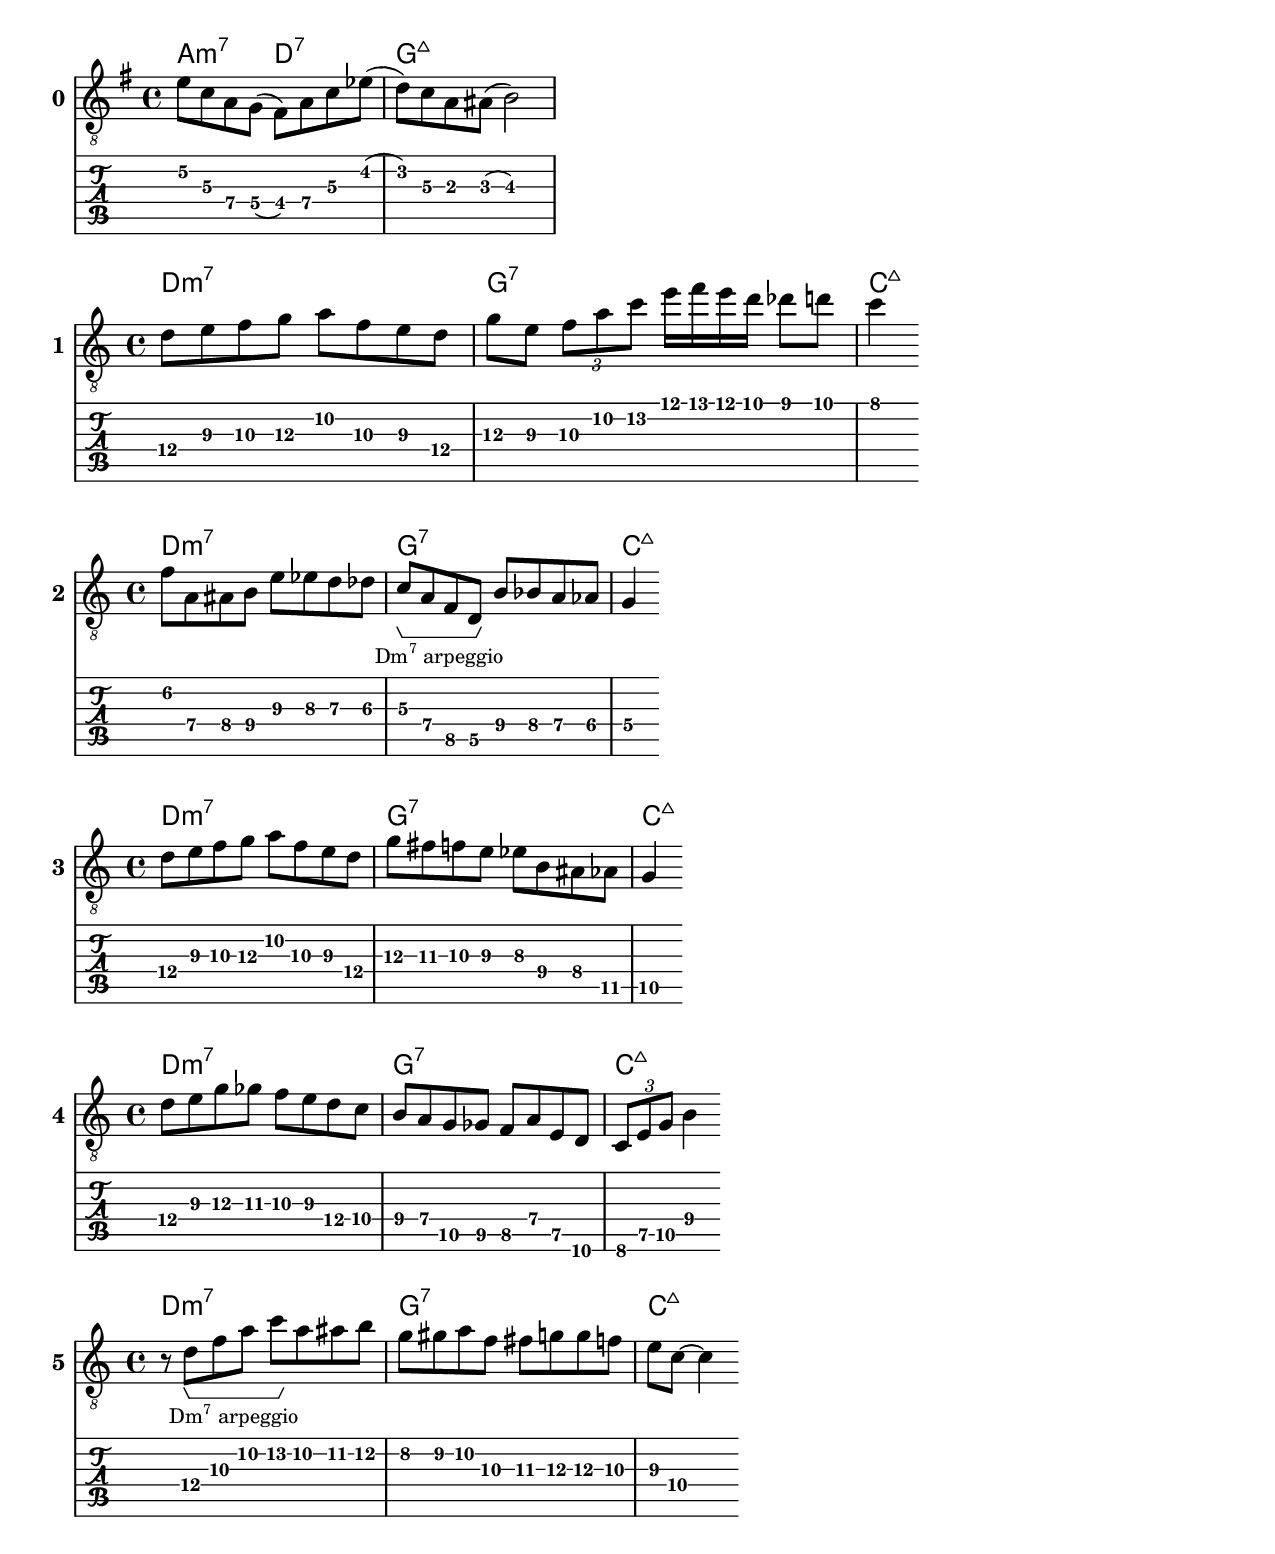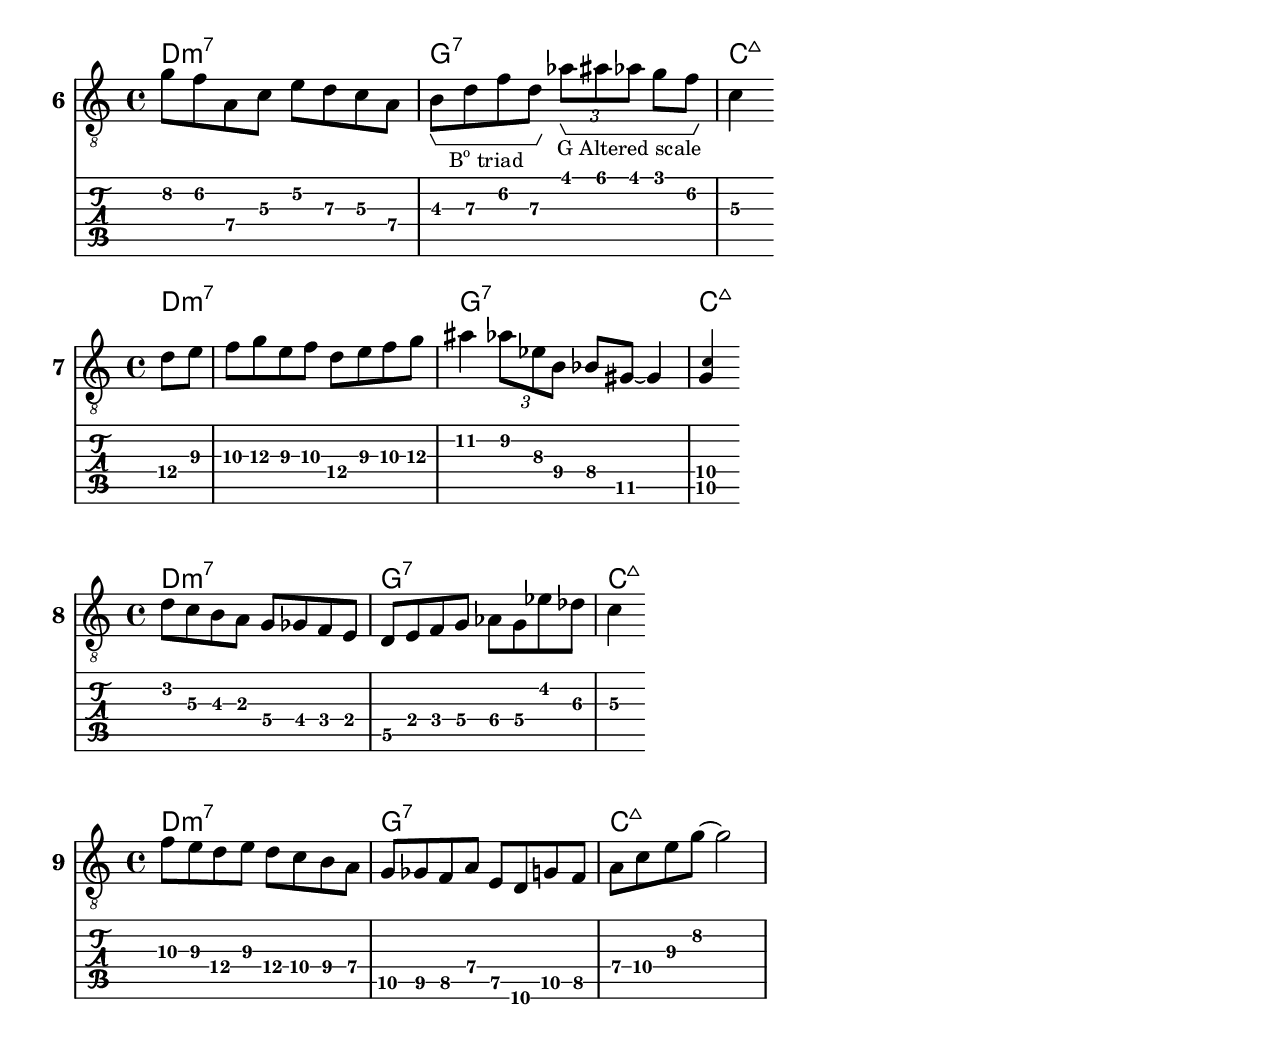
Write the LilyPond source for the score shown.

\version "2.22.0"

\include "../titling.ily"
\paper {
  #(set-paper-size "letter")
  left-margin = 0.5\in
  top-margin = 0.5\in
  right-margin = 0.5\in
  bottom-margin = 0.5\in
}

\layout {
  indent = 0
  \context {
    \Voice
    \consists "Horizontal_bracket_engraver"
  }
}

\language "english"

% 0
music = {
  \key g \major
  \set TabStaff.restrainOpenStrings = ##t
  \set TabStaff.minimumFret = #4
  e'8 c a g( f-sharp) a c e-flat( |
  \set TabStaff.minimumFret = #2
  d) c a a-sharp( b2) |
}

\score {
  <<
    \chords {
      a2:m7 d2:7
      g1:maj7
    }
    \new Staff \with {
      instrumentName = \markup { \bold "0 " }
    } \relative {
      \clef "treble_8"
      \music
    }
    \new TabStaff \relative {
      \music
    }
  >>
}

theChords = \chords {
  d1:m7
  g1:7
  c1:maj7
}

% 1
music = {
  \set TabStaff.restrainOpenStrings = ##t
  \set TabStaff.minimumFret = #9
  d'8 e f g a f e d |
  g8 e \tuplet 3/2 { f a c } e16 f e d d-flat8 d |
  \set TabStaff.minimumFret = #8
  c4
}

\score {
  <<
    \theChords
    \new Staff \with {
      instrumentName = \markup { \bold "1 " }
    } \relative {
      \clef "treble_8"
      \music
    }
    \new TabStaff \relative {
      \music
    }
  >>
}

% 2
music = {
  \set TabStaff.restrainOpenStrings = ##t
  \set TabStaff.minimumFret = #6
  f'8 a, a-sharp b e e-flat d d-flat |
  \set TabStaff.minimumFret = #5
  c8-\tweak HorizontalBracketText.text \markup { \concat { "Dm" \super "7" } "arpeggio" } \startGroup a f d\stopGroup b' b-flat a a-flat |
  g4
}

\score {
  <<
    \theChords
    \new Staff \with {
      instrumentName = \markup { \bold "2 " }
    } \relative {
      \clef "treble_8"
      \music
    }
    \new TabStaff \relative {
      \music
    }
  >>
}

% 3
music = {
  \set TabStaff.restrainOpenStrings = ##t
  \set TabStaff.minimumFret = #9
  d'8 e f g a f e d |
  g8 f-sharp f e \set TabStaff.minimumFret = #8 e-flat b a-sharp a-flat |
  g4
}

\score {
  <<
    \theChords
    \new Staff \with {
      instrumentName = \markup { \bold "3 " }
    } \relative {
      \clef "treble_8"
      \music
    }
    \new TabStaff \relative {
      \music
    }
  >>
}

% 4
music = {
  \set TabStaff.restrainOpenStrings = ##t
  \set TabStaff.minimumFret = #9
  d'8 e g g-flat f e d c |
  \set TabStaff.minimumFret = #7
  b8 a g g-flat f a e d |
  \tuplet 3/2 { c8 e g } b4
}

\score {
  <<
    \theChords
    \new Staff \with {
      instrumentName = \markup { \bold "4 " }
    } \relative {
      \clef "treble_8"
      \music
    }
    \new TabStaff \relative {
      \music
    }
  >>
}

% 5
music = {
  \set TabStaff.restrainOpenStrings = ##t
  \set TabStaff.minimumFret = #9
  r8 d'-\tweak HorizontalBracketText.text \markup { \concat { "Dm" \super "7" } "arpeggio" } \startGroup f a c \stopGroup a a-sharp b |
  \set TabStaff.minimumFret = #8 g8 g-sharp a f \set TabStaff.minimumFret = #9 f-sharp g g f |
  e8 c~4
}

\score {
  <<
    \theChords
    \new Staff \with {
      instrumentName = \markup { \bold "5 " }
    } \relative {
      \clef "treble_8"
      \music
    }
    \new TabStaff \relative {
      \music
    }
  >>
}

% 6
music = {
  \set TabStaff.restrainOpenStrings = ##t
  \set TabStaff.minimumFret = #5
  g'8 f a, c e d c a |
  \set TabStaff.minimumFret = #4 b-\tweak HorizontalBracketText.text \markup { \concat { "B" \super "o" } "triad" } \startGroup d f d\stopGroup \set TabStaff.minimumFret = #3 \tuplet 3/2 { a-flat'-\tweak HorizontalBracketText.text "G Altered scale" \startGroup a-sharp a-flat } g f\stopGroup |
  c4
}

\score {
  <<
    \theChords
    \new Staff \with {
      instrumentName = \markup { \bold "6 " }
    } \relative {
      \clef "treble_8"
      \music
    }
    \new TabStaff \relative {
      \music
    }
  >>
}

% 7
music = {
  \set TabStaff.restrainOpenStrings = ##t
  \set TabStaff.minimumFret = #9
  \partial 4 { d'8 e | }
  f8 g e f d e f g |
  \set TabStaff.minimumFret = #8
  a-sharp4 \tuplet 3/2 { a-flat8 e-flat b } b-flat g-sharp~4 |
  <g \tweak font-size #-2 c>4
}

\score {
  <<
    \chords {
      d4:m7 s1
      g1:7
      c1:maj7
    }
    \new Staff \with {
      instrumentName = \markup { \bold "7 " }
    } \relative {
      \clef "treble_8"
      \music
    }
    \new TabStaff \relative {
      \music
    }
  >>
}

% 8
music = {
  \set TabStaff.restrainOpenStrings = ##t
  \set TabStaff.minimumFret = #2
  d'8 c b a g g-flat f e |
  d8 e f g \set TabStaff.minimumFret = #3 a-flat g e-flat' d-flat |
  c4
}

\score {
  <<
    \theChords
    \new Staff \with {
      instrumentName = \markup { \bold "8 " }
    } \relative {
      \clef "treble_8"
      \music
    }
    \new TabStaff \relative {
      \music
    }
  >>
}

% 9
music = {
  \set TabStaff.restrainOpenStrings = ##t
  \set TabStaff.minimumFret = #9
  f'8 e d e d c b \set TabStaff.minimumFret = #7 a |
  g8 g-flat f a e d g f |
  a8 c e g~2 |
}

\score {
  <<
    \theChords
    \new Staff \with {
      instrumentName = \markup { \bold "9 " }
    } \relative {
      \clef "treble_8"
      \music
    }
    \new TabStaff \relative {
      \music
    }
  >>
}
